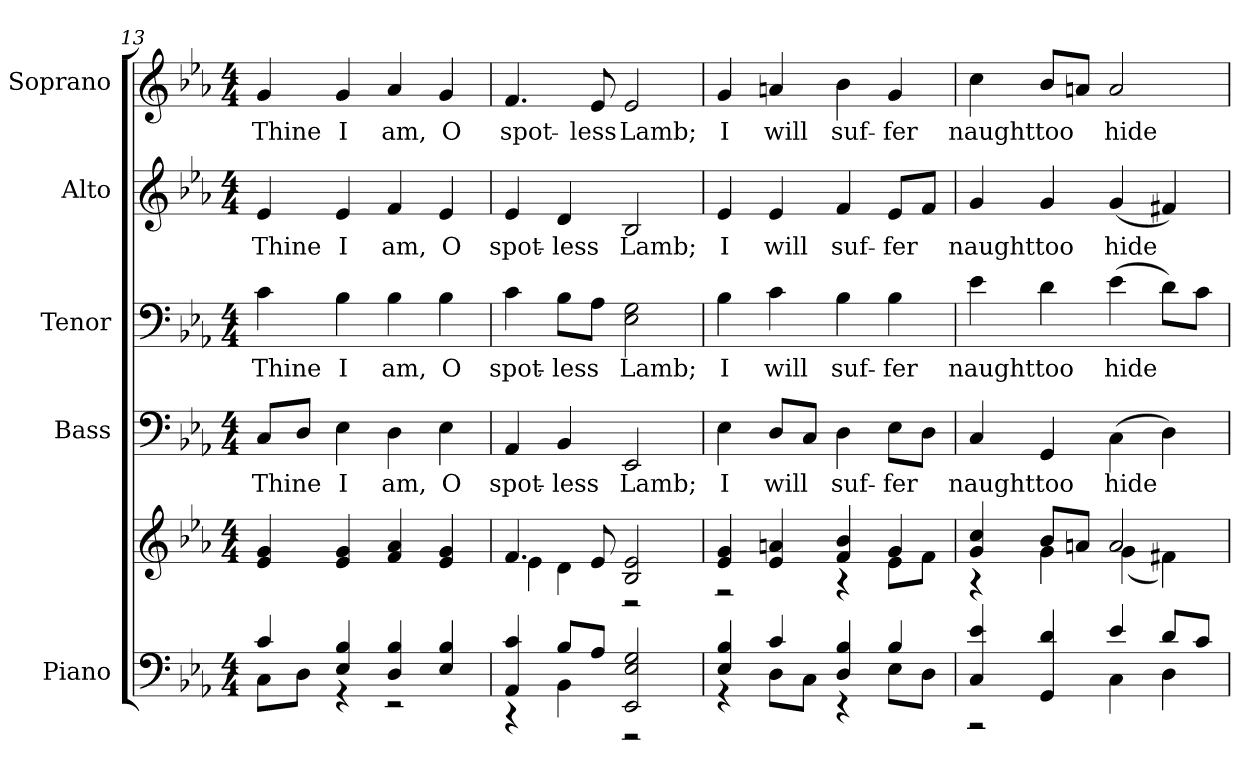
**kern	**kern	**kern	**text	**kern	**text	**kern	**text	**kern	**text
*part5	*part5	*part4	*part4	*part3	*part3	*part2	*part2	*part1	*part1
*staff6	*staff5	*staff4	*staff4	*staff3	*staff3	*staff2	*staff2	*staff1	*staff1
*I"Piano	*	*I"Bass	*	*I"Tenor	*	*I"Alto	*	*I"Soprano	*
*I'Pno.	*	*I'B.	*	*I'T.	*	*I'A.	*	*I'S.	*
!!LO:PB:g=z
*clefF4	*clefG2	*clefF4	*	*clefF4	*	*clefG2	*	*clefG2	*
*k[b-e-a-]	*k[b-e-a-]	*k[b-e-a-]	*	*k[b-e-a-]	*	*k[b-e-a-]	*	*k[b-e-a-]	*
*E-:	*E-:	*E-:	*	*E-:	*	*E-:	*	*E-:	*
*M4/4	*M4/4	*M4/4	*	*M4/4	*	*M4/4	*	*M4/4	*
=13	=13	=13	=13	=13	=13	=13	=13	=13	=13
*^	*	*	*	*	*	*	*	*	*
!	!	!	!	!LO:LY:b:color=#000000	!	!	!	!	!	!
!	!	!	!	!	!	!LO:LY:b:color=#000000	!	!	!	!
!	!	!	!	!	!	!	!	!LO:LY:b:color=#000000	!	!
!	!	!	!	!	!	!	!	!	!	!LO:LY:b:color=#000000
4ci/	8Ci\L	4e-i/ 4gi	8Ci/L	Thine	4ci\	Thine	4e-i/	Thine	4gi/	Thine
.	8Di\J	.	8Di/J	.	.	.	.	.	.	.
!	!	!	!	!LO:LY:b:color=#000000	!	!	!	!	!	!
!	!	!	!	!	!	!LO:LY:b:color=#000000	!	!	!	!
!	!	!	!	!	!	!	!	!LO:LY:b:color=#000000	!	!
!	!	!	!	!	!	!	!	!	!	!LO:LY:b:color=#000000
4E-i/ 4B-i	4r	4e-i/ 4gi	4E-i\	I	4B-i\	I	4e-i/	I	4gi/	I
!	!	!	!	!LO:LY:b:color=#000000	!	!	!	!	!	!
!	!	!	!	!	!	!LO:LY:b:color=#000000	!	!	!	!
!	!	!	!	!	!	!	!	!LO:LY:b:color=#000000	!	!
!	!	!	!	!	!	!	!	!	!	!LO:LY:b:color=#000000
4Di/ 4B-i	2r	4fi/ 4a-i	4Di\	am,	4B-i\	am,	4fi/	am,	4a-i/	am,
!	!	!	!	!LO:LY:b:color=#000000	!	!	!	!	!	!
!	!	!	!	!	!	!LO:LY:b:color=#000000	!	!	!	!
!	!	!	!	!	!	!	!	!LO:LY:b:color=#000000	!	!
!	!	!	!	!	!	!	!	!	!	!LO:LY:b:color=#000000
4E-i/ 4B-i	.	4e-i/ 4gi	4E-i\	O	4B-i\	O	4e-i/	O	4gi/	O
=14	=14	=14	=14	=14	=14	=14	=14	=14	=14	=14
*	*	*^	*	*	*	*	*	*	*	*
!	!	!	!	!	!LO:LY:b:color=#000000	!	!	!	!	!	!
!	!	!	!	!	!	!	!LO:LY:b:color=#000000	!	!	!	!
!	!	!	!	!	!	!	!	!	!LO:LY:b:color=#000000	!	!
!	!	!	!	!	!	!	!	!	!	!	!LO:LY:b:color=#000000
4AA-i/ 4ci	4r	4.fi/	4e-i\	4AA-i/	spot-	4ci\	spot-	4e-i/	spot-	4.fi/	spot-
!	!	!	!	!	!LO:LY:b:color=#000000	!	!	!	!	!	!
!	!	!	!	!	!	!	!LO:LY:b:color=#000000	!	!	!	!
!	!	!	!	!	!	!	!	!	!LO:LY:b:color=#000000	!	!
8B-i/L	4BB-i\	.	4di\	4BB-i/	-less	8B-i\L	-less	4di/	-less	.	.
!	!	!	!	!	!	!	!	!	!	!	!LO:LY:b:color=#000000
8A-i/J	.	8e-i/	.	.	.	8A-i\J	.	.	.	8e-i/	-less
!	!	!	!	!	!LO:LY:b:color=#000000	!	!	!	!	!	!
!	!	!	!	!	!	!	!LO:LY:b:color=#000000	!	!	!	!
!	!	!	!	!	!	!	!	!	!LO:LY:b:color=#000000	!	!
!	!	!	!	!	!	!	!	!	!	!	!LO:LY:b:color=#000000
2EE-i/ 2E-i 2Gi	2r	2B-i/ 2e-i	2r	2EE-i/	Lamb;	2E-i\ 2Gi	Lamb;	2B-i/	Lamb;	2e-i/	Lamb;
!!LO:PB:g=z
=15	=15	=15	=15	=15	=15	=15	=15	=15	=15	=15	=15
!	!	!	!	!	!LO:LY:b:color=#000000	!	!	!	!	!	!
!	!	!	!	!	!	!	!LO:LY:b:color=#000000	!	!	!	!
!	!	!	!	!	!	!	!	!	!LO:LY:b:color=#000000	!	!
!	!	!	!	!	!	!	!	!	!	!	!LO:LY:b:color=#000000
4E-i/ 4B-i	4r	4e-i/ 4gi	2r	4E-i\	I	4B-i\	I	4e-i/	I	4gi/	I
!	!	!	!	!	!LO:LY:b:color=#000000	!	!	!	!	!	!
!	!	!	!	!	!	!	!LO:LY:b:color=#000000	!	!	!	!
!	!	!	!	!	!	!	!	!	!LO:LY:b:color=#000000	!	!
!	!	!	!	!	!	!	!	!	!	!	!LO:LY:b:color=#000000
4ci/	8Di\L	4e-i/ 4ani	.	8Di/L	will	4ci\	will	4e-i/	will	4ani/	will
.	8Ci\J	.	.	8Ci/J	.	.	.	.	.	.	.
!	!	!	!	!	!LO:LY:b:color=#000000	!	!	!	!	!	!
!	!	!	!	!	!	!	!LO:LY:b:color=#000000	!	!	!	!
!	!	!	!	!	!	!	!	!	!LO:LY:b:color=#000000	!	!
!	!	!	!	!	!	!	!	!	!	!	!LO:LY:b:color=#000000
4Di/ 4B-i	4r	4fi/ 4b-i	4r	4Di\	suf-	4B-i\	suf-	4fi/	suf-	4b-i\	suf-
!	!	!	!	!	!LO:LY:b:color=#000000	!	!	!	!	!	!
!	!	!	!	!	!	!	!LO:LY:b:color=#000000	!	!	!	!
!	!	!	!	!	!	!	!	!	!LO:LY:b:color=#000000	!	!
!	!	!	!	!	!	!	!	!	!	!	!LO:LY:b:color=#000000
4B-i/	8E-i\L	4gi/	8e-i\L	8E-i\L	-fer	4B-i\	-fer	8e-i/L	-fer	4gi/	-fer
.	8Di\J	.	8fi\J	8Di\J	.	.	.	8fi/J	.	.	.
=16	=16	=16	=16	=16	=16	=16	=16	=16	=16	=16	=16
!	!	!	!	!	!LO:LY:b:color=#000000	!	!	!	!	!	!
!	!	!	!	!	!	!	!LO:LY:b:color=#000000	!	!	!	!
!	!	!	!	!	!	!	!	!	!LO:LY:b:color=#000000	!	!
!	!	!	!	!	!	!	!	!	!	!	!LO:LY:b:color=#000000
4Ci/ 4e-i	2r	4gi/ 4cci	4r	4Ci/	naught	4e-i\	naught	4gi/	naught	4cci\	naught
!	!	!	!	!	!LO:LY:b:color=#000000	!	!	!	!	!	!
!	!	!	!	!	!	!	!LO:LY:b:color=#000000	!	!	!	!
!	!	!	!	!	!	!	!	!	!LO:LY:b:color=#000000	!	!
!	!	!	!	!	!	!	!	!	!	!	!LO:LY:b:color=#000000
4GGi/ 4di	.	8b-i/L	4gi\	4GGi/	too	4di\	too	4gi/	too	8b-i/L	too
.	.	8ani/J	.	.	.	.	.	.	.	8ani/J	.
!	!	!	!	!	!LO:LY:b:color=#000000	!	!	!	!	!	!
!	!	!	!	!	!	!	!LO:LY:b:color=#000000	!	!	!	!
!	!	!	!	!	!	!	!	!	!LO:LY:b:color=#000000	!	!
!	!	!	!	!	!	!	!	!	!	!	!LO:LY:b:color=#000000
4e-i/	4Ci\	2ai/	(4gi\	(4Ci\	hide	(4e-i\	hide	(4gi/	hide	2ai/	hide
8di/L	4Di\	.	4f#Xi\)	4Di\)	.	8di\L)	.	4f#Xi/)	.	.	.
8ci/J	.	.	.	.	.	8ci\J	.	.	.	.	.
*v	*v	*	*	*	*	*	*	*	*	*	*
*	*v	*v	*	*	*	*	*	*	*	*
=	=	=	=	=	=	=	=	=	=
*-	*-	*-	*-	*-	*-	*-	*-	*-	*-
